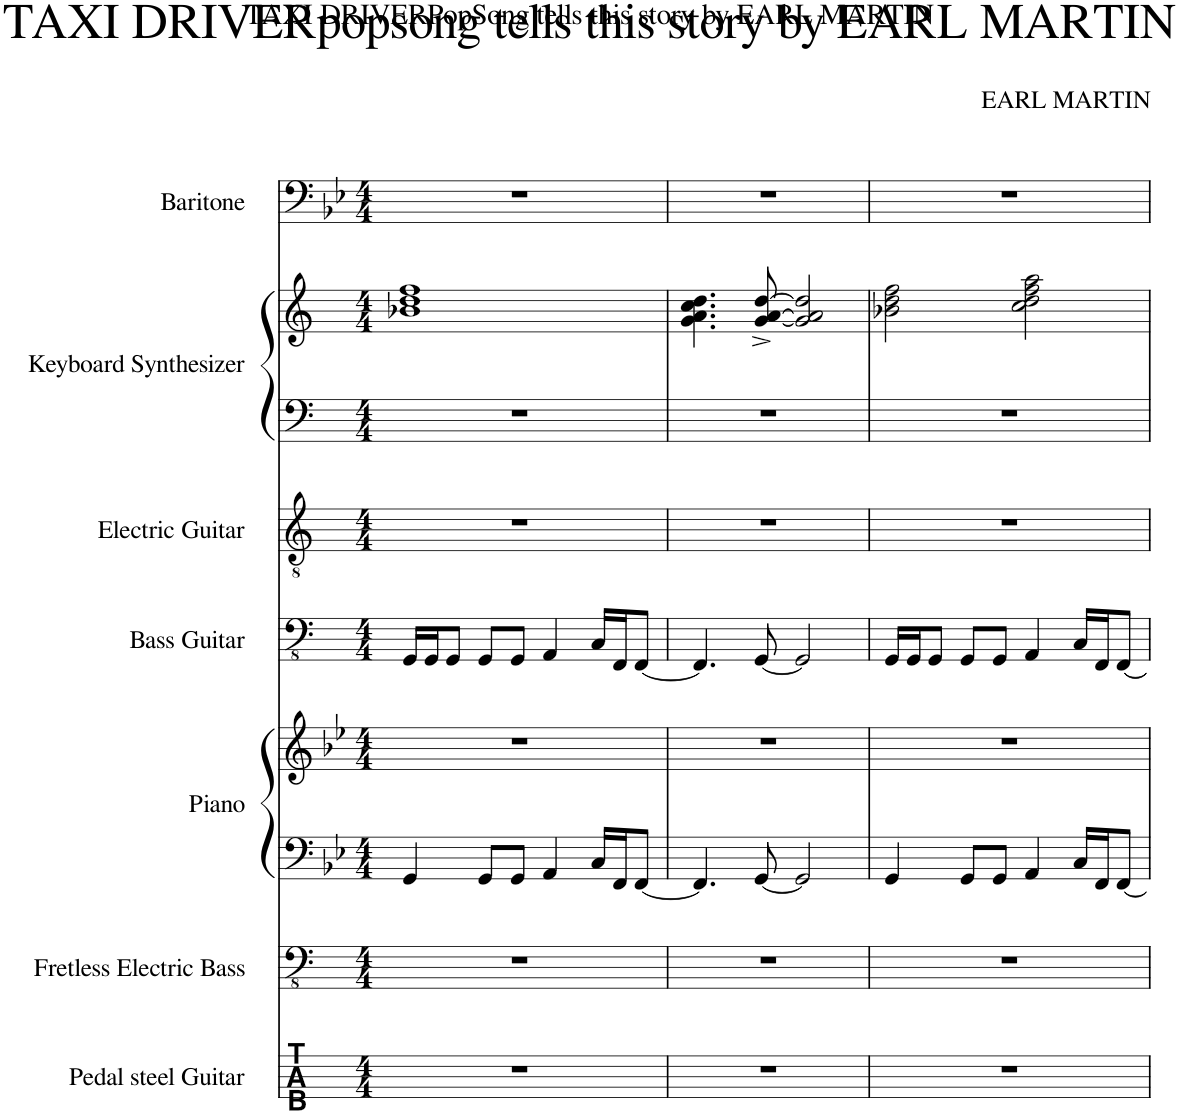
**kern	**kern	**kern	**kern	**kern	**kern	**kern	**kern	**kern
*part7	*part6	*part5	*part5	*part4	*part3	*part2	*part2	*part1
*staff9	*staff8	*staff7	*staff6	*staff5	*staff4	*staff3	*staff2	*staff1
*I"Pedal steel Guitar	*I"Fretless Electric Bass	*I"Piano	*	*I"Bass Guitar	*I"Electric Guitar	*I"Keyboard Synthesizer	*	*I"Baritone
*I'Ped. st. Guit.	*I'Frtl. El. B.	*I'Pno.	*	*I'B. Guit.	*I'El. Guit.	*I'Synth.	*	*I'Bar.
*	*clefFv4	*clefF4	*clefG2	*clefFv4	*clefGv2	*clefF4	*clefG2	*clefF4
*k[]	*k[]	*k[b-e-]	*k[b-e-]	*k[]	*k[]	*k[]	*k[]	*k[b-e-]
*M4/4	*M4/4	*M4/4	*M4/4	*M4/4	*M4/4	*M4/4	*M4/4	*M4/4
=1	=1	=1	=1	=1	=1	=1	=1	=1
1r	1r	4GG/	1r	16GGG/LL	1r	1r	1b-X 1dd 1ff	1r
.	.	.	.	16GGG/J	.	.	.	.
.	.	.	.	8GGG/J	.	.	.	.
.	.	8GG/L	.	8GGG/L	.	.	.	.
.	.	8GG/J	.	8GGG/J	.	.	.	.
.	.	4AA/	.	4AAA/	.	.	.	.
.	.	16C/LL	.	16CC/LL	.	.	.	.
.	.	16FF/J	.	16FFF/J	.	.	.	.
.	.	[8FF/J	.	[8FFF/J	.	.	.	.
=2	=2	=2	=2	=2	=2	=2	=2	=2
1r	1r	4.FF/]	1r	4.FFF/]	1r	1r	4.g\ 4.a\ 4.cc\ 4.dd\	1r
.	.	[8GG/	.	[8GGG/	.	.	[8g/^ [8a/^ [8dd/^	.
.	.	2GG/]	.	2GGG/]	.	.	2g/] 2a/] 2dd/]	.
=3	=3	=3	=3	=3	=3	=3	=3	=3
1r	1r	4GG/	1r	16GGG/LL	1r	1r	2b-X\ 2dd\ 2ff\	1r
.	.	.	.	16GGG/J	.	.	.	.
.	.	.	.	8GGG/J	.	.	.	.
.	.	8GG/L	.	8GGG/L	.	.	.	.
.	.	8GG/J	.	8GGG/J	.	.	.	.
.	.	4AA/	.	4AAA/	.	.	2cc\ 2dd\ 2ff\ 2aa\	.
.	.	16C/LL	.	16CC/LL	.	.	.	.
.	.	16FF/J	.	16FFF/J	.	.	.	.
.	.	[8FF/J	.	[8FFF/J	.	.	.	.
=	=	=	=	=	=	=	=	=
*-	*-	*-	*-	*-	*-	*-	*-	*-
